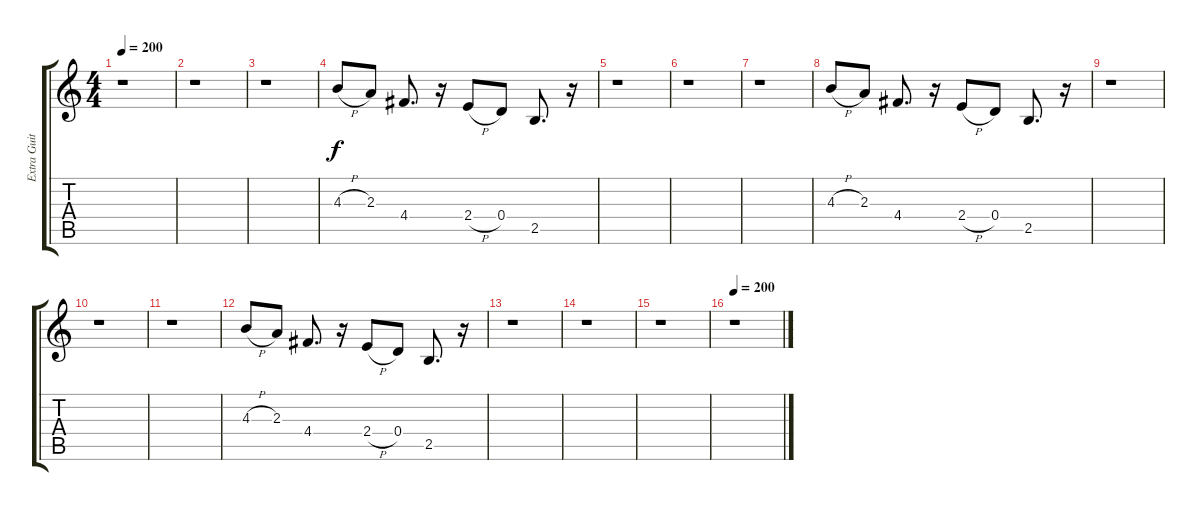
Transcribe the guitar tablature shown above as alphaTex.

\track ("Extra Guitar" "Extra Guit") {instrument overdrivenguitar}
\staff {score tabs}
\tuning (E4 B3 G3 D3 A2 E2) {hide}
\ts (4 4)
\tempo 200
\clef g2
\ks c
r.1{dy f} |
r.1 |
r.1 |
4.3{h}.8 2.3.8 4.4.8{d} r.16 2.4{h}.8 0.4.8 2.5.8{d} r.16 |
r.1 |
r.1 |
r.1 |
4.3{h}.8 2.3.8 4.4.8{d} r.16 2.4{h}.8 0.4.8 2.5.8{d} r.16 |
r.1 |
r.1 |
r.1 |
4.3{h}.8 2.3.8 4.4.8{d} r.16 2.4{h}.8 0.4.8 2.5.8{d} r.16 |
r.1 |
r.1 |
r.1 |
\tempo 200
r.1
